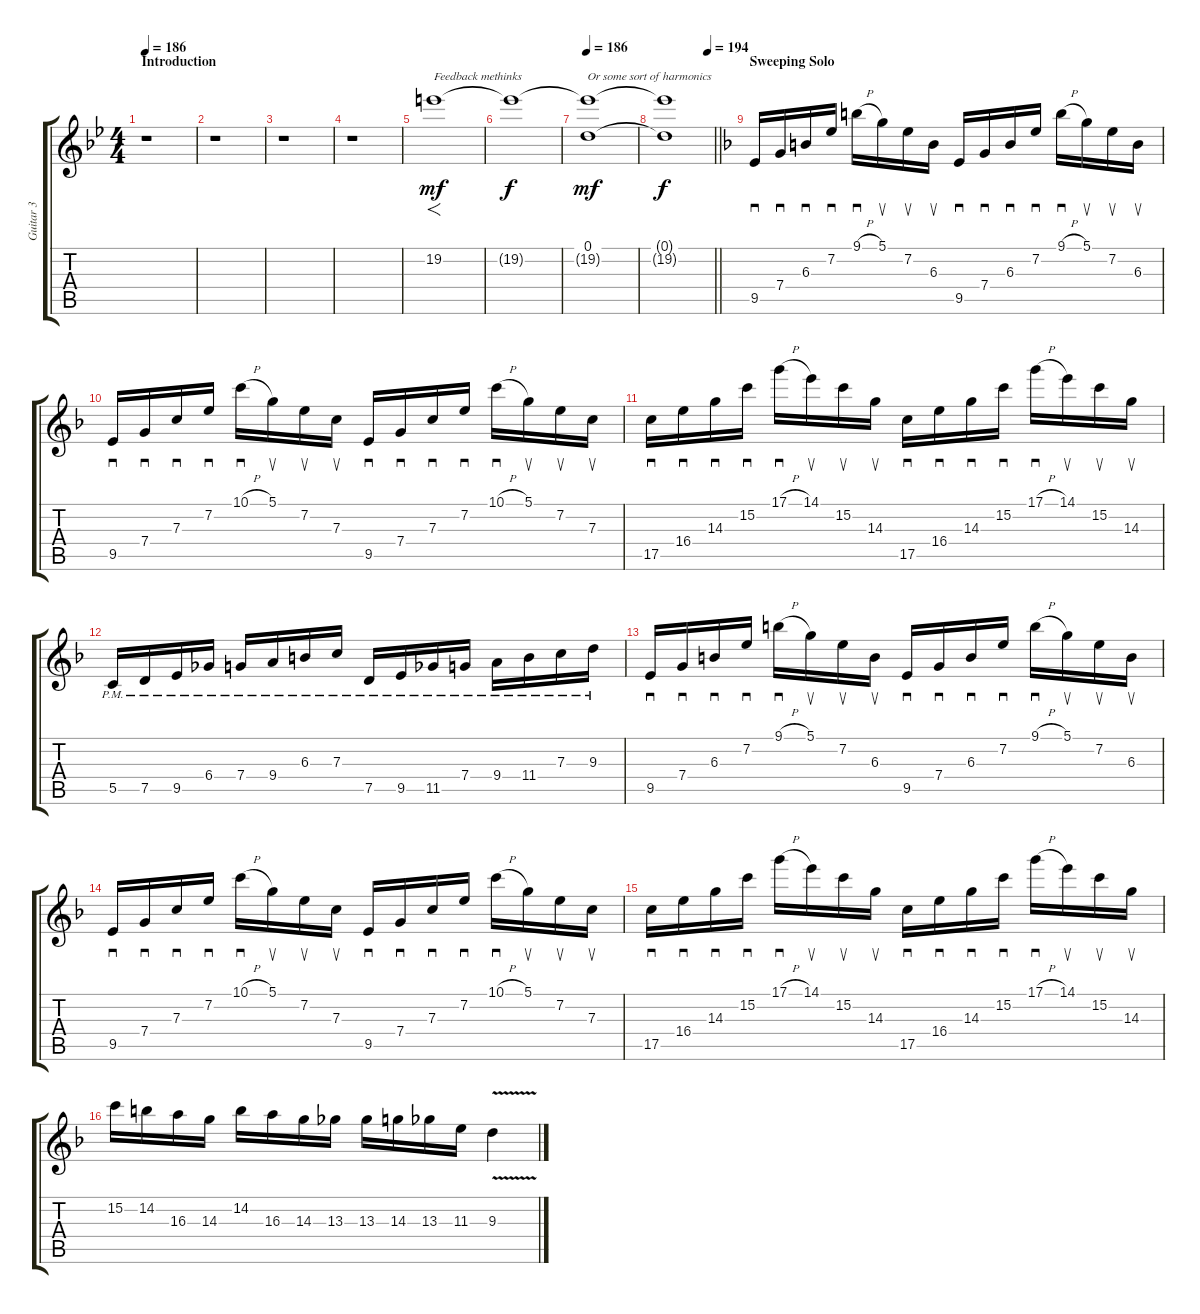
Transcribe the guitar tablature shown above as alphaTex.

\track ("Guitar 3" "Guitar 3") {instrument distortionguitar}
\staff {score tabs}
\tuning (D4 A3 F3 C3 G2 C2) {hide}
\ts (4 4)
\section ("" "Introduction")
\tempo 186
\clef g2
\ks bb
r.1{dy mf instrument distortionguitar} |
r.1 |
r.1 |
r.1 |
19.2.1{f txt "Feedback methinks"} |
19.2{t}.1{dy f} |
\tempo 186
(0.1 19.2{t}).1{txt "Or some sort of harmonics" dy mf} |
\tempo (194 0.875)
\barLineRight lightlight
(0.1{t} 19.2{t}).1{dy f} |
\section ("" "Sweeping Solo")
\ks f
9.5.16{sd} 7.4.16{sd} 6.3.16{sd} 7.2.16{sd} 9.1{h}.16{sd} 5.1.16{su} 7.2.16{su} 6.3.16{su} 9.5.16{sd} 7.4.16{sd} 6.3.16{sd} 7.2.16{sd} 9.1{h}.16{sd} 5.1.16{su} 7.2.16{su} 6.3.16{su} |
9.5.16{sd} 7.4.16{sd} 7.3.16{sd} 7.2.16{sd} 10.1{h}.16{sd} 5.1.16{su} 7.2.16{su} 7.3.16{su} 9.5.16{sd} 7.4.16{sd} 7.3.16{sd} 7.2.16{sd} 10.1{h}.16{sd} 5.1.16{su} 7.2.16{su} 7.3.16{su} |
17.5.16{sd} 16.4.16{sd} 14.3.16{sd} 15.2.16{sd} 17.1{h}.16{sd} 14.1.16{su} 15.2.16{su} 14.3.16{su} 17.5.16{sd} 16.4.16{sd} 14.3.16{sd} 15.2.16{sd} 17.1{h}.16{sd} 14.1.16{su} 15.2.16{su} 14.3.16{su} |
5.5{pm}.16 7.5{pm}.16 9.5{pm}.16 6.4{pm}.16 7.4{pm}.16 9.4{pm}.16 6.3{pm}.16 7.3{pm}.16 7.5{pm}.16 9.5{pm}.16 11.5{pm}.16 7.4{pm}.16 9.4{pm}.16 11.4{pm}.16 7.3{pm}.16 9.3{pm}.16 |
9.5.16{sd} 7.4.16{sd} 6.3.16{sd} 7.2.16{sd} 9.1{h}.16{sd} 5.1.16{su} 7.2.16{su} 6.3.16{su} 9.5.16{sd} 7.4.16{sd} 6.3.16{sd} 7.2.16{sd} 9.1{h}.16{sd} 5.1.16{su} 7.2.16{su} 6.3.16{su} |
9.5.16{sd} 7.4.16{sd} 7.3.16{sd} 7.2.16{sd} 10.1{h}.16{sd} 5.1.16{su} 7.2.16{su} 7.3.16{su} 9.5.16{sd} 7.4.16{sd} 7.3.16{sd} 7.2.16{sd} 10.1{h}.16{sd} 5.1.16{su} 7.2.16{su} 7.3.16{su} |
17.5.16{sd} 16.4.16{sd} 14.3.16{sd} 15.2.16{sd} 17.1{h}.16{sd} 14.1.16{su} 15.2.16{su} 14.3.16{su} 17.5.16{sd} 16.4.16{sd} 14.3.16{sd} 15.2.16{sd} 17.1{h}.16{sd} 14.1.16{su} 15.2.16{su} 14.3.16{su} |
15.2.16 14.2.16 16.3.16 14.3.16 14.2.16 16.3.16 14.3.16 13.3.16 13.3.16 14.3.16 13.3.16 11.3.16 9.3{v}.4
